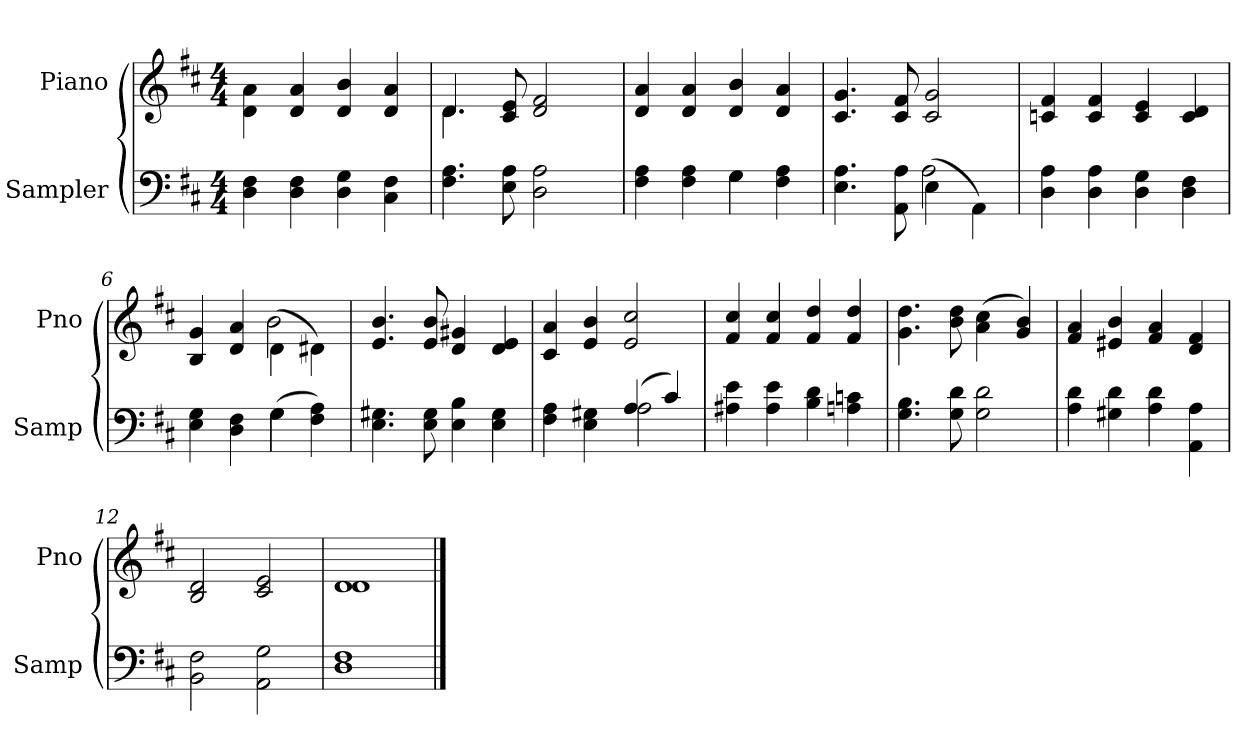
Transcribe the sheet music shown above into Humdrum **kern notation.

**kern	**kern
*part2	*part1
*staff2	*staff1
*I"Sampler	*I"Piano
*I'Samp	*I'Pno
*clefF4	*clefG2
*k[f#c#]	*k[f#c#]
*D:	*D:
*M4/4	*M4/4
=1	=1
4D 4F#	4d\ 4a\
4D 4F#	4d 4a
4D 4G	4d 4b
4C# 4F#	4d 4a
=2	=2
*	*^
4.F# 4.A	4.d/	4.d
8E 8A	8c# 8e	2ryy
2D 2A	2d 2f#	.
.	.	8ryy
*	*v	*v
=3	=3
*^	*
4F# 4A	2ryy	4d 4a
4F# 4A	.	4d 4a
4G\	4G	4d 4b
4F# 4A	4ryy	4d 4a
=4	=4	=4
4.E 4.A	2ryy	4.c# 4.g
8AA 8A	.	8c# 8f#
(4E\	2A	2c# 2g
4AA\)	.	.
*v	*v	*
=5	=5
4D 4A	4cn 4f#
4D 4A	4c 4f#
4D 4G	4c 4e
4D 4F#	4c 4d
=6	=6
*^	*^
4E 4G	2ryy	4B 4g	2ryy
4D 4F#	.	4d 4a	.
(4G\	4G	(4d\	2b
4F# 4A)	4ryy	4d#X\)	.
*v	*v	*	*
*	*v	*v
=7	=7
4.E 4.G#X	4.e 4.b
8E 8G#	8e 8b
4E 4B	4d 4g#X
4E 4G#	4d 4e
=8	=8
*^	*
4F# 4A	2ryy	4c# 4a
4E 4G#X	.	4e 4b
(4A/	2A	2e 2cc#
4c#/)	.	.
*v	*v	*
=9	=9
4A#X 4e	4f# 4cc#
4A# 4e	4f# 4cc#
4B 4d	4f# 4dd
4An 4cn	4f# 4dd
=10	=10
4.G 4.B	4.g 4.dd
8G 8d	8b 8dd
2G 2d	(4a 4cc#
.	4g 4b)
=11	=11
4A 4d	4f# 4a
4G#X 4d	4e#X 4b
4A 4d	4f# 4a
4AA 4A	4d 4f#
=12	=12
2BB 2F#	2B 2d
2AA 2G	2c# 2e
=13	=13
*	*^
1D 1F#	1d/	1d
*	*v	*v
==	==
*-	*-
